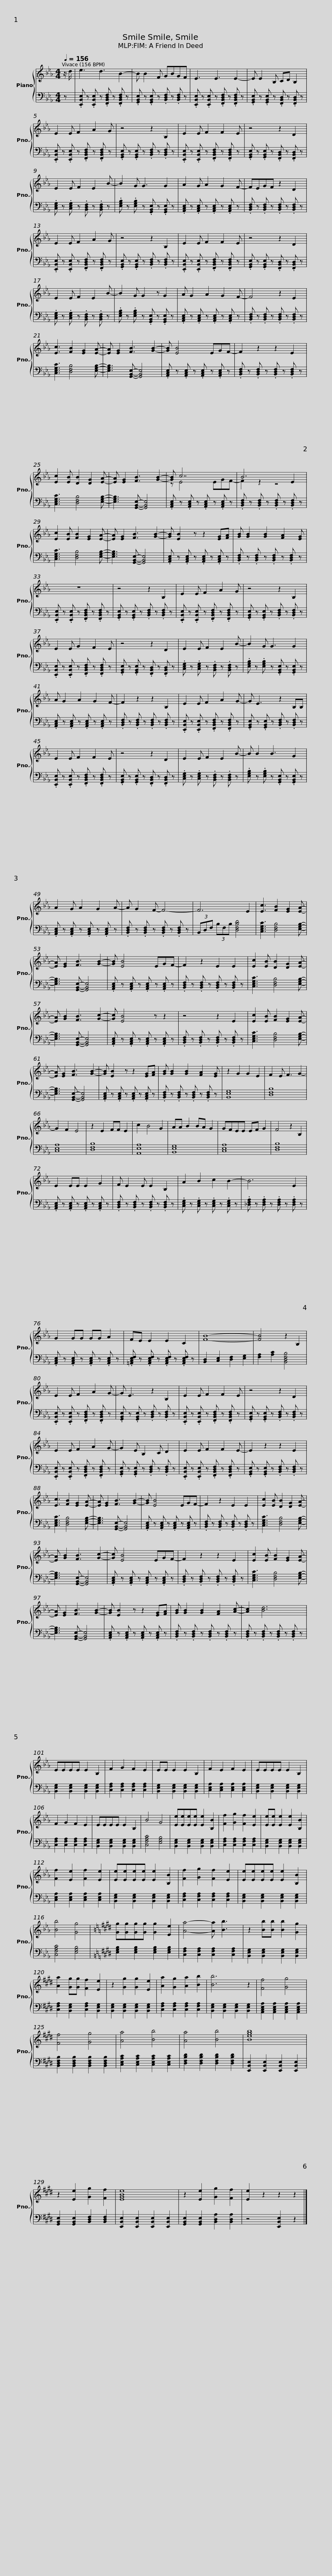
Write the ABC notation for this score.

X:1
%%score { ( 1 3 ) | 2 }
L:1/8
Q:1/4=156
M:4/4
I:linebreak $
K:Eb
V:1 treble
V:3 treble
V:2 bass
V:1
 z/ d/ | e3 d3 B2- | B B2 F GBGF | E3 E3 E2- |$ E E2 B, CD B,2 | %5
 E2 E F2 A2 G | z4 z2 B,2 | E2 E F2 F2 E |$ z4 z2 D2 | E2 E F2 E2 B- | %10
 B2 G G3 G2 | A2 G A2 G2 F- |$ FEGF z2 D2 | E2 E F2 A2 G | z4 z2 B,2 | %15
 E2 E F2 F2 E |$ z4 z2 D2 | E2 E F2 E2 B- | B2 G G2 z G2 | A G2 A2 G2 F- |$ %20
 F4 z2 E2 | [Ec]3 [FB]2 [EG]2 [EA]- | [EA] [EG]2 [FB]3 [GB]2- | [GB] [EB]4 EGF- | F2 z2 z2 E2 |$ %25
 [Ec]2 [EB] [DB]2 [DG]2 [EA]- | [EA] [EG]2 [FB]3 [GB]2- | [GB] c7 | B6 E2 | [Ec]2 [EB] [FB]2 [EG]2 [EA]- |$ %30
 [EA] [EG]2 [FB]3 [GB]2- | [GB] [EB]2 z z2 [EG][FA] | [GB] [GB]2 [GB]2 [FA]2 [EG] | z8 |$ z4 z2 B,2 | %35
 E2 E F2 A2 G | z4 z2 B,2 | E2 E G2 F2 E |$ z4 z2 D2 | E2 E F2 E2 B- | %40
 B2 G G3 G2 | A G2 A2 G2 F- |$ F2 z2 z2 B,2 | E2 E F2 A2 G- | G E3 z2 B,B, | %45
 E2 E F2 F2 E |$ z4 z2 D2 | E2 E F2 E2 B- | B B2 B3 G2 | A2 G A2 G2 A- |$ %50
 A G2 F- F4- | F6 E2 | [Ec]3 [FB]2 [EG]2 [EA]- | [EA] [EG]2 [FB]3 [GB]2- | [GB] [EB]4 EGF- |$ %55
 F2 z2 E2 E2 | [Ec]2 [EB] [DB]2 [DG]2 [EA]- | [EA] [GB]2 [FB]3 [Gc]2- | [Gc] [EB]4 z z2 | z4 z2 E2 |$ %60
 [Ec]2 [EB] [FB]2 [EG]2 [EA]- | [EA] [EG]2 [FB]3 [GB]2- | [GB] [EB]2 z z2 [EG][FA] | [GB] [GB]2 [GB]2 [FA]2 [EG] | z2 G2 G2 E2 |$ %65
 F2 E F3 G2- | G2 F2 E4 | z2 E2 FF E2 | c2 B4 G2 | AA B2 BA G2 | %70
 GFEE EF G2 | F4 z2 B,2 |$ E2 EE E2 G2 | F E2 E E2 B,2 | A2 B2 c2 B2- | %75
 B6 E2 |$ G2 GG GG A2 | FE E2 E2 C2 | [FB]8- | [FB]4 z2 B,2 | %80
 E2 E F2 A2 G- |$ G E3 z2 B,2 | E2 E F2 F2 E | z4 z2 D2 | E2 E F2 A2 G- |$ %85
 G2 E B,2 C D2 | E2 E F2 F2 E- | E2 z2 z2 E2 | [Ec]3 [FB]2 [EG]2 [EA]- | [EA] [EG]2 [FB]3 [GB]2- |$ %90
 [GB] [EB]4 EGF- | F2 z2 E2 E2 | [Ec]2 [EB] [DB]2 [DG]2 [EA]- | [EA] [GB]2 [FB]3 [Gc]2- | [Gc] [EB]4 EGF- |$ %95
 F2 z2 z2 E2 | [Ec]2 [EB] [FB]2 [EG]2 [EA]- | [EA] [EG]2 [FB]3 [GB]2- | [GB] [EB]2 z z2 [EG][FA] | [GB] [GB]2 [GB]2 [FA]2 [Ac]- |$ %100
 [Ac]2 [Bd]6 | EEEE E2 B,2 | F2 G2 F2 E2 | EE E2 E2 B,2 | F2 E2 F2 E2 | %105
 EEEE E2 B,2 | F2 G2 F2 E2 |$ EEEE E2 B,2 | B4 G4 | [Ee][Ee][Ee][Ee] [Ee]2 [B,B]2 | %110
 [Ff]2 [Gg]2 [Ff]2 [Ee]2 | [Ee][Ee] [Ee]2 [Ee]2 [B,B]2 | [Ff]2 [Ee]2 [Ff]2 [Ee]2 | [Ee][Ee][Ee][Ee] [Ee]2 [B,B]2 | [Ff]2 [Gg]2 [Ff]2 [Ee]2 |$ %115
 [Ee][Ee][Ee][Ee] [Ee]2 [B,B]2 | [Bb]4 [Gg]4 |[K:E] [Gg][Gg][Gg][Gg] [Gg]2 [Ee]2 | [Aa]4- [Aa] [Bb]3 | z2 [Bb][Bb] [Bb]2 [Gg]2 | %120
 [Aa]2 [Gg][Gg] [Ff]2 [Ee]2 | z2 [Gg]2 [Gg]2 [Ee]2 |$ [Aa]2 [Gg]2 [Aa]2 [Bb]2 | [Bb]6 z2 | [Ff]4 [Gg]4 | %125
 [Ff]4 [Gg]4 | [Aa]4 [Bb]4 | [Aa]4 [Bb]4 | [Begb]8 |$ z2 [Ee]2 [Gg]2 [Ff]2 | %130
 [EGBe]8 | z2 [Ee]2 [Gg]2 [Ff]2 | [Ee]2 z2 z2 z2 |] %133
V:2
 z | .[E,,B,,E,] z .[E,,B,,E,] z .[F,,B,,D,F,] z .[F,,B,,D,F,] z | .[G,,B,,E,] z .[G,,B,,E,] z .[B,,D,F,] z .[B,,D,F,] z | .[E,,B,,E,] z .[E,,B,,E,] z .[F,,B,,D,F,] z .[F,,B,,D,F,] z |$ .[G,,B,,E,] z .[G,,B,,E,] z .[F,,B,,D,] z .[F,,B,,D,] z | %5
 .[E,,B,,E,] z .[E,,B,,E,] z .[F,,B,,D,F,] z .[F,,B,,D,F,] z | .[G,,B,,E,] z .[G,,B,,E,] z .[B,,D,F,] z .[B,,D,F,] z | .[E,,B,,E,] z .[E,,B,,E,] z .[F,,B,,D,F,] z .[F,,B,,D,F,] z |$ .[G,,B,,E,] z .[G,,B,,E,] z .[F,,B,,D,] z .[F,,B,,D,] z | .[C,E,G,] z .[C,E,G,] z .[B,,D,F,] z .[B,,D,F,] z | %10
 .[E,G,B,] z .[E,G,B,] z .[G,,B,,E,] z .[G,,B,,E,] z | .[A,,C,E,] z .[A,,C,E,] z .[A,,C,E,] z .[A,,C,E,] z |$ .[B,,D,F,] z .[B,,D,F,] z .[B,,D,F,] z .[B,,D,F,] z | .[E,,B,,E,] z .[E,,B,,E,] z .[F,,B,,D,F,] z .[F,,B,,D,F,] z | .[G,,B,,E,] z .[G,,B,,E,] z .[B,,D,F,] z .[B,,D,F,] z | %15
 .[E,,B,,E,] z .[E,,B,,E,] z .[F,,B,,D,F,] z .[F,,B,,D,F,] z |$ .[G,,B,,E,] z .[G,,B,,E,] z .[F,,B,,D,] z .[F,,B,,D,] z | .[C,E,G,] z .[C,E,G,] z .[B,,D,F,] z .[B,,D,F,] z | .[E,G,B,] z .[E,G,B,] z .[G,,B,,E,] z .[G,,B,,E,] z | .[A,,C,E,] z .[A,,C,E,] z .[A,,C,E,] z .[A,,C,E,] z |$ %20
 .[B,,D,F,] z .[B,,D,F,] z .[B,,D,F,] z .[B,,D,F,] z | [C,E,G,C]3 [D,F,B,]4 [E,G,B,]- | [E,G,B,]3 [G,,B,,E,]- [G,,B,,E,]4 | .[A,,C,E,] z .[A,,C,E,] z .[A,,C,E,] z .[A,,C,E,] z | .[B,,D,F,] z .[B,,D,F,] z .[B,,D,F,] z .[B,,D,F,] z |$ %25
 [C,E,G,C]3 [D,F,B,]4 [E,G,B,]- | [E,G,B,]3 [G,,B,,E,]- [G,,B,,E,]4 | .[A,,C,E,] z .[A,,C,E,] z .[A,,C,E,] z .[A,,C,E,] z | .[B,,D,F,] z .[B,,D,F,] z .[B,,D,F,] z .[B,,D,F,] z | [C,E,G,C]3 [D,F,B,]4 [E,G,B,]- |$ %30
 [E,G,B,]3 [G,,B,,E,]- [G,,B,,E,]4 | .[A,,C,E,] z .[A,,C,E,] z .[A,,C,E,] z .[A,,C,E,] z | .[B,,D,F,] z .[B,,D,F,] z .[B,,D,F,] z .[B,,D,F,] z | .[E,,B,,E,] z .[E,,B,,E,] z .[F,,B,,D,F,] z .[F,,B,,D,F,] z |$ .[G,,B,,E,] z .[G,,B,,E,] z .[B,,D,F,] z .[B,,D,F,] z | %35
 .[E,,B,,E,] z .[E,,B,,E,] z .[F,,B,,D,F,] z .[F,,B,,D,F,] z | .[G,,B,,E,] z .[G,,B,,E,] z .[B,,D,F,] z .[B,,D,F,] z | .[E,,B,,E,] z .[E,,B,,E,] z .[F,,B,,D,F,] z .[F,,B,,D,F,] z |$ .[G,,B,,E,] z .[G,,B,,E,] z .[F,,B,,D,] z .[F,,B,,D,] z | .[C,E,G,] z .[C,E,G,] z .[B,,D,F,] z .[B,,D,F,] z | %40
 .[E,G,B,] z .[E,G,B,] z .[G,,B,,E,] z .[G,,B,,E,] z | .[A,,C,E,] z .[A,,C,E,] z .[A,,C,E,] z .[A,,C,E,] z |$ .[B,,D,F,] z .[B,,D,F,] z .[B,,D,F,] z .[B,,D,F,] z | .[E,,B,,E,] z .[E,,B,,E,] z .[F,,B,,D,F,] z .[F,,B,,D,F,] z | .[G,,B,,E,] z .[G,,B,,E,] z .[B,,D,F,] z .[B,,D,F,] z | %45
 .[E,,B,,E,] z .[E,,B,,E,] z .[F,,B,,D,F,] z .[F,,B,,D,F,] z |$ .[G,,B,,E,] z .[G,,B,,E,] z .[F,,B,,D,] z .[F,,B,,D,] z | .[C,E,G,] z .[C,E,G,] z .[B,,D,F,] z .[B,,D,F,] z | .[E,G,B,] z .[E,G,B,] z .[G,,B,,E,] z .[G,,B,,E,] z | .[A,,C,E,] z .[A,,C,E,] z .[A,,C,E,] z .[A,,C,E,] z |$ %50
 .[B,,D,F,] z .[B,,D,F,] z .[B,,D,F,] z .[B,,D,F,] z | (3B,,D,F, (3B,F,B, [D,F,B,D]4 | [C,E,G,C]3 [D,F,B,]4 [E,G,B,]- | [E,G,B,]3 [G,,B,,E,]- [G,,B,,E,]4 | .[A,,C,E,] z .[A,,C,E,] z .[A,,C,E,] z .[A,,C,E,] z |$ %55
 .[B,,D,F,] z .[B,,D,F,] z .[B,,D,F,] z .[B,,D,F,] z | [C,E,G,C]3 [D,F,B,]4 [E,G,B,]- | [E,G,B,]3 [G,,B,,E,]- [G,,B,,E,]4 | .[A,,C,E,] z .[A,,C,E,] z .[A,,C,E,] z .[A,,C,E,] z | .[B,,D,F,] z .[B,,D,F,] z .[B,,D,F,] z .[B,,D,F,] z |$ %60
 [C,E,G,C]3 [D,F,B,]4 [E,G,B,]- | [E,G,B,]3 [G,,B,,E,]- [G,,B,,E,]4 | .[A,,C,E,] z .[A,,C,E,] z .[A,,C,E,] z .[A,,C,E,] z | .[B,,D,F,] z .[B,,D,F,] z .[B,,D,F,] z .[B,,D,F,] z | [B,,E,G,]8 |$ %65
 [D,F,B,]8 | [C,E,A,]8 | [D,F,B,]8 | [A,,E,A,]8 | [B,,E,G,]8 | %70
 [C,E,A,]8 | [D,F,B,]8 |$ .[A,,C,E,] z .[A,,C,E,] z .[A,,C,E,] z .[A,,C,E,] z | .[B,,D,F,] z .[B,,D,F,] z .[B,,D,F,] z .[B,,D,F,] z | .[C,E,G,] z .[C,E,G,] z .[C,E,G,] z .[C,E,G,] z | %75
 .[_D,F,A,] z .[D,F,A,] z .[D,F,A,] z .[D,F,A,] z |$ .[A,,C,E,] z .[A,,C,E,] z .[A,,C,E,] z .[A,,C,E,] z | .[=A,,C,E,F,] z .[A,,C,E,F,] z .[A,,C,E,F,] z .[A,,C,E,F,] z | [B,,D,]2 [C,E,]2 [D,F,]2 [E,G,]2 | [F,A,]2 [A,C]2 [B,,D,F,B,]4 | %80
 .[E,,B,,E,] z .[E,,B,,E,] z .[F,,B,,D,F,] z .[F,,B,,D,F,] z |$ .[G,,B,,E,] z .[G,,B,,E,] z .[B,,D,F,] z .[B,,D,F,] z | .[E,,B,,E,] z .[E,,B,,E,] z .[F,,B,,D,F,] z .[F,,B,,D,F,] z | .[G,,B,,E,] z .[G,,B,,E,] z .[B,,D,F,] z .[B,,D,F,] z | .[E,,B,,E,] z .[E,,B,,E,] z .[F,,B,,D,F,] z .[F,,B,,D,F,] z |$ %85
 .[G,,B,,E,] z .[G,,B,,E,] z .[B,,D,F,] z .[B,,D,F,] z | .[E,,B,,E,] z .[E,,B,,E,] z .[F,,B,,D,F,] z .[F,,B,,D,F,] z | .[G,,B,,E,] z .[G,,B,,E,] z .[B,,D,F,] z .[B,,D,F,] z | [C,E,G,C]3 [D,F,B,]4 [E,G,B,]- | [E,G,B,]3 [G,,B,,E,]- [G,,B,,E,]4 |$ %90
 .[A,,C,E,] z .[A,,C,E,] z .[A,,C,E,] z .[A,,C,E,] z | .[B,,D,F,] z .[B,,D,F,] z .[B,,D,F,] z .[B,,D,F,] z | [C,E,G,C]3 [D,F,B,]4 [E,G,B,]- | [E,G,B,]3 [G,,B,,E,]- [G,,B,,E,]4 | .[A,,C,E,] z .[A,,C,E,] z .[A,,C,E,] z .[A,,C,E,] z |$ %95
 .[B,,D,F,] z .[B,,D,F,] z .[B,,D,F,] z .[B,,D,F,] z | [C,E,G,C]3 [D,F,B,]4 [E,G,B,]- | [E,G,B,]3 [G,,B,,E,]- [G,,B,,E,]4 | .[A,,C,E,] z .[A,,C,E,] z .[A,,C,E,] z .[A,,C,E,] z | .[B,,D,F,] z .[B,,D,F,] z .[B,,D,F,] z .[B,,D,F,] z |$ %100
 .[B,,D,F,] z .[B,,D,F,] z .[B,,D,F,] z .[B,,D,F,] z | [B,,E,G,]2 [B,,E,G,]2 [B,,E,G,]2 [B,,E,G,]2 | [C,F,A,]2 [C,F,A,]2 [C,F,A,]2 [C,F,A,]2 | [B,,E,G,]2 [B,,E,G,]2 [B,,E,G,]2 [B,,E,G,]2 | [C,E,A,]2 [C,E,A,]2 [C,E,A,]2 [C,E,A,]2 | %105
 [B,,E,G,]2 [B,,E,G,]2 [B,,E,G,]2 [B,,E,G,]2 | [C,F,A,]2 [C,F,A,]2 [C,F,A,]2 [C,F,A,]2 |$ [B,,E,G,]2 [B,,E,G,]2 [B,,E,G,]2 [B,,E,G,]2 | [C,F,A,C]4 [E,G,B,]4 | [B,,E,G,]2 [B,,E,G,]2 [B,,E,G,]2 [B,,E,G,]2 | %110
 [C,F,A,]2 [C,F,A,]2 [C,F,A,]2 [C,F,A,]2 | [B,,E,G,]2 [B,,E,G,]2 [B,,E,G,]2 [B,,E,G,]2 | [C,E,A,]2 [C,E,A,]2 [C,E,A,]2 [C,E,A,]2 | [B,,E,G,]2 [B,,E,G,]2 [B,,E,G,]2 [B,,E,G,]2 | [C,F,A,]2 [C,F,A,]2 [C,F,A,]2 [C,F,A,]2 |$ %115
 [B,,E,G,]2 [B,,E,G,]2 [B,,E,G,]2 [B,,E,G,]2 | [C,F,A,C]4 [E,G,B,]4 |[K:E] [E,G,B,]2 [E,G,B,]2 [E,G,B,]2 [E,G,B,]2 | [C,F,A,]2 [C,F,A,]2 [C,F,A,]2 [C,F,A,]2 | [B,,E,G,]2 [B,,E,G,]2 [B,,E,G,]2 [B,,E,G,]2 | %120
 [C,F,A,]2 [B,,E,G,]2 [C,F,A,]2 [B,,E,G,]2 | [B,,E,G,]2 [B,,E,G,]2 [B,,E,G,]2 [B,,E,G,]2 |$ [C,F,A,]2 [C,F,A,]2 [C,F,A,]2 [C,F,A,]2 | [B,,E,G,]2 [B,,E,G,]2 [B,,E,G,]2 [B,,E,G,]2 | [A,,C,E,A,]2 [A,,C,E,A,]2 [A,,C,E,A,]2 [A,,C,E,A,]2 | %125
 [B,,D,F,B,]2 [B,,D,F,B,]2 [B,,D,F,B,]2 [B,,D,F,B,]2 | [C,E,A,C]2 [C,E,A,C]2 [C,E,A,C]2 [C,E,A,C]2 | [D,F,B,D]2 [D,F,B,D]2 [D,F,B,D]2 [D,F,B,D]2 | [E,,B,,E,]2 [E,,B,,E,]2 [E,,B,,E,]2 [E,,B,,E,]2 |$ [G,,B,,E,]2 [G,,B,,E,]2 [B,,D,F,]2 [B,,D,F,]2 | %130
 [E,,B,,E,]2 [E,,B,,E,]2 [E,,B,,E,]2 [E,,B,,E,]2 | [G,,B,,E,]2 [G,,B,,E,]2 [B,,D,A,]2 [B,,D,A,]2 | z4 [E,,B,,E,]2 z2 |] %133
V:3
 x | x8 | x8 | x8 |$ x8 | %5
 x8 | x8 | x8 |$ x8 | x8 | %10
 x8 | x8 |$ x8 | x8 | x8 | %15
 x8 |$ x8 | x8 | x8 | x8 |$ %20
 x8 | x8 | x8 | x8 | x8 |$ %25
 x8 | x8 | z E4 EGF- | F2 z2 z4 | x8 |$ %30
 x8 | x8 | x8 | x8 |$ x8 | %35
 x8 | x8 | x8 |$ x8 | x8 | %40
 x8 | x8 |$ x8 | x8 | x8 | %45
 x8 |$ x8 | x8 | x8 | x8 |$ %50
 x8 | x8 | x8 | x8 | x8 |$ %55
 x8 | x8 | x8 | x8 | x8 |$ %60
 x8 | x8 | x8 | x8 | x8 |$ %65
 x8 | x8 | x8 | x8 | x8 | %70
 x8 | x8 |$ x8 | x8 | x8 | %75
 x8 |$ x8 | x8 | x8 | x8 | %80
 x8 |$ x8 | x8 | x8 | x8 |$ %85
 x8 | x8 | x8 | x8 | x8 |$ %90
 x8 | x8 | x8 | x8 | x8 |$ %95
 x8 | x8 | x8 | x8 | x8 |$ %100
 x8 | x8 | x8 | x8 | x8 | %105
 x8 | x8 |$ x8 | x8 | x8 | %110
 x8 | x8 | x8 | x8 | x8 |$ %115
 x8 | x8 |[K:E] x8 | x8 | x8 | %120
 x8 | x8 |$ x8 | x8 | x8 | %125
 x8 | x8 | x8 | x8 |$ x8 | %130
 x8 | x8 | x8 |] %133
